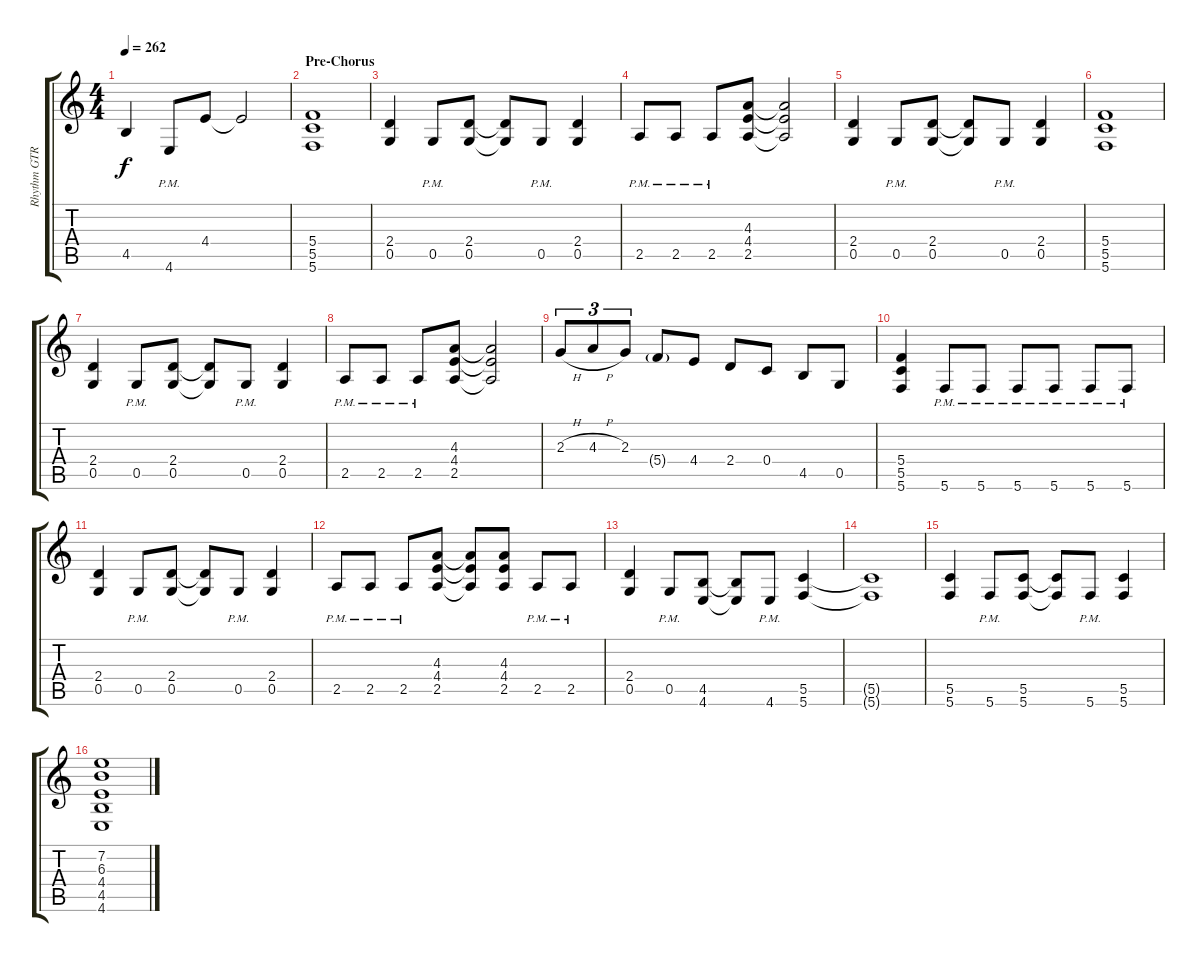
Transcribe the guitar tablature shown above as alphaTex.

\track ("Rhythm GTR 1" "Rhythm GTR") {instrument overdrivenguitar}
\staff {score tabs}
\tuning (D4 A3 F3 C3 G2 C2) {hide}
\ts (4 4)
\tempo 262
\clef g2
\ks aminor
4.5.4{dy f} 4.6{pm}.8 4.4.8 4.4{t}.2 |
\section ("" "Pre-Chorus")
(5.4 5.5 5.6).1 |
(2.4 0.5).4 0.5{pm}.8 (2.4 0.5).8 (2.4{t} 0.5{t}).8 0.5{pm}.8 (2.4 0.5).4 |
2.5{pm}.8 2.5{pm}.8 2.5{pm}.8 (4.3 4.4 2.5).8 (4.3{t} 4.4{t} 2.5{t}).2 |
(2.4 0.5).4 0.5{pm}.8 (2.4 0.5).8 (2.4{t} 0.5{t}).8 0.5{pm}.8 (2.4 0.5).4 |
(5.4 5.5 5.6).1 |
(2.4 0.5).4 0.5{pm}.8 (2.4 0.5).8 (2.4{t} 0.5{t}).8 0.5{pm}.8 (2.4 0.5).4 |
2.5{pm}.8 2.5{pm}.8 2.5{pm}.8 (4.3 4.4 2.5).8 (4.3{t} 4.4{t} 2.5{t}).2 |
2.3{h}.8{tu (3 2)} 4.3{h}.8{tu (3 2)} 2.3.8{tu (3 2)} 5.4{g}.8 4.4.8 2.4.8 0.4.8 4.5.8 0.5.8 |
(5.4 5.5 5.6).4 5.6{pm}.8 5.6{pm}.8 5.6{pm}.8 5.6{pm}.8 5.6{pm}.8 5.6{pm}.8 |
(2.4 0.5).4 0.5{pm}.8 (2.4 0.5).8 (2.4{t} 0.5{t}).8 0.5{pm}.8 (2.4 0.5).4 |
2.5{pm}.8 2.5{pm}.8 2.5{pm}.8 (4.3 4.4 2.5).8 (4.3{t} 4.4{t} 2.5{t}).8 (4.3 4.4 2.5).8 2.5{pm}.8 2.5{pm}.8 |
(2.4 0.5).4 0.5{pm}.8 (4.5 4.6).8 (4.5{t} 4.6{t}).8 4.6{pm}.8 (5.5 5.6).4 |
(5.5{t} 5.6{t}).1 |
(5.5 5.6).4 5.6{pm}.8 (5.5 5.6).8 (5.5{t} 5.6{t}).8 5.6{pm}.8 (5.5 5.6).4 |
(7.2 6.3 4.4 4.5 4.6).1
